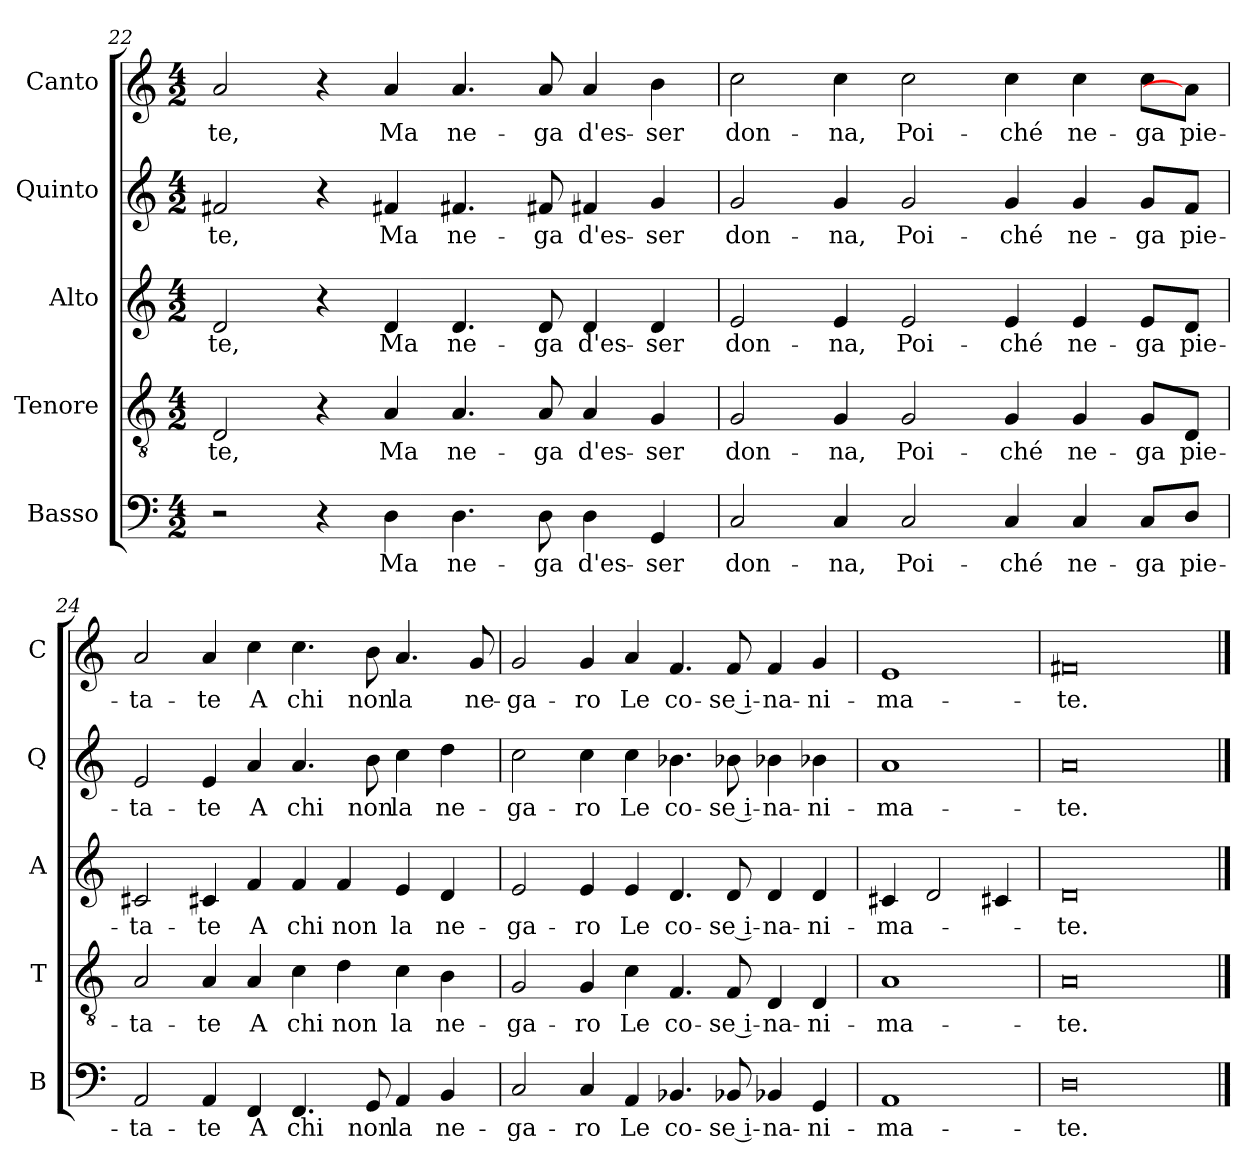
**kern	**text	**kern	**text	**kern	**text	**kern	**text	**kern	**text
*part5	*part5	*part4	*part4	*part3	*part3	*part2	*part2	*part1	*part1
*staff5	*staff5	*staff4	*staff4	*staff3	*staff3	*staff2	*staff2	*staff1	*staff1
*I"Basso	*	*I"Tenore	*	*I"Alto	*	*I"Quinto	*	*I"Canto	*
*I'B	*	*I'T	*	*I'A	*	*I'Q	*	*I'C	*
*clefF4	*	*clefGv2	*	*clefG2	*	*clefG2	*	*clefG2	*
*k[]	*	*k[]	*	*k[]	*	*k[]	*	*k[]	*
*M4/2	*	*M4/2	*	*M4/2	*	*M4/2	*	*M4/2	*
=22	=22	=22	=22	=22	=22	=22	=22	=22	=22
2r	.	2D	-te,	2d	-te,	2f#X	-te,	2a	-te,
4r	.	4r	.	4r	.	4r	.	4r	.
4D	Ma	4A	Ma	4d	Ma	4f#X	Ma	4a	Ma
4.D	ne-	4.A	ne-	4.d	ne-	4.f#X	ne-	4.a	ne-
8D	-ga	8A	-ga	8d	-ga	8f#X	-ga	8a	-ga
4D	d'es-	4A	d'es-	4d	d'es-	4f#X	d'es-	4a	d'es-
4GG	-ser	4G	-ser	4d	-ser	4g	-ser	4b	-ser
=23	=23	=23	=23	=23	=23	=23	=23	=23	=23
2C	don-	2G	don-	2e	don-	2g	don-	2cc	don-
4C	-na,	4G	-na,	4e	-na,	4g	-na,	4cc	-na,
2C	Poi-	2G	Poi-	2e	Poi-	2g	Poi-	2cc	Poi-
4C	-ché	4G	-ché	4e	-ché	4g	-ché	4cc	-ché
4C	ne-	4G	ne-	4e	ne-	4g	ne-	4cc	ne-
8CL	-ga	8GL	-ga	8eL	-ga	8gL	-ga	8ccL	-ga
8DJ	pie-	8DJ	pie-	8dJ	pie-	8fJ	pie-	8aJ]	pie-
=24	=24	=24	=24	=24	=24	=24	=24	=24	=24
2AA	-ta-	2A	-ta-	2c#X	-ta-	2e	-ta-	2a	-ta-
4AA	-te	4A	-te	4c#X	-te	4e	-te	4a	-te
4FF	A	4A	A	4f	A	4a	A	4cc	A
4.FF	chi	4c	chi	4f	chi	4.a	chi	4.cc	chi
.	.	4d	non	4f	non	.	.	.	.
8GG	non	.	.	.	.	8b	non	8b	non
4AA	la	4c	la	4e	la	4cc	la	4.a	la
4BB	ne-	4B	ne-	4d	ne-	4dd	ne-	.	.
.	.	.	.	.	.	.	.	8g	ne-
=25	=25	=25	=25	=25	=25	=25	=25	=25	=25
2C	-ga-	2G	-ga-	2e	-ga-	2cc	-ga-	2g	-ga-
4C	-ro	4G	-ro	4e	-ro	4cc	-ro	4g	-ro
4AA	Le	4c	Le	4e	Le	4cc	Le	4a	Le
4.BB-X	co-	4.F	co-	4.d	co-	4.b-X	co-	4.f	co-
8BB-X	-se i-	8F	-se i-	8d	-se i-	8b-X	-se i-	8f	-se i-
4BB-X	-na-	4D	-na-	4d	-na-	4b-X	-na-	4f	-na-
4GG	-ni-	4D	-ni-	4d	-ni-	4b-X	-ni-	4g	-ni-
=26	=26	=26	=26	=26	=26	=26	=26	=26	=26
1AA	-ma-	1A	-ma-	4c#X	-ma-	1a	-ma-	1e	-ma-
.	.	.	.	2d	.	.	.	.	.
.	.	.	.	4c#X	.	.	.	.	.
=27	=27	=27	=27	=27	=27	=27	=27	=27	=27
0D	-te.	0A	-te.	0d	-te.	0a	-te.	0f#X	-te.
==	==	==	==	==	==	==	==	==	==
*-	*-	*-	*-	*-	*-	*-	*-	*-	*-
